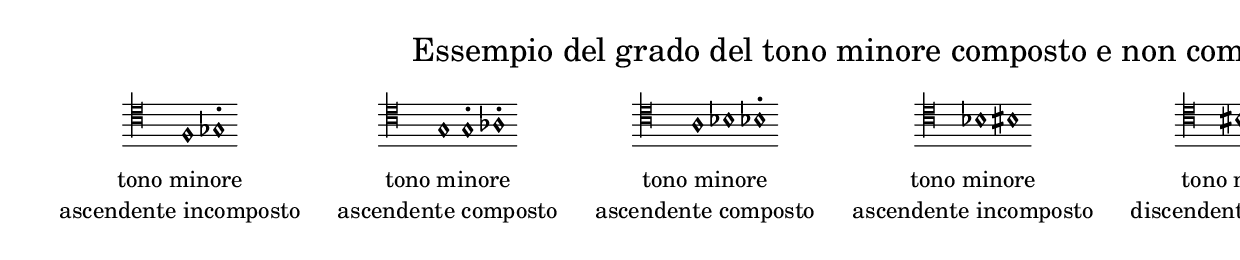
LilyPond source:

\version "2.22.2"

% Auto generated file

\header {
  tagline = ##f
}

dot = {
   \once \override Script.add-stem-support = ##f
   \once \override Script.toward-stem-shift = 0
   \once \override Script.skyline-horizontal-padding = 0
   \once \override Script.direction = 1
   \once \override Script.font-size = 1
}

\markup {
  \center-column {
    \line {
      \center-align
      \fontsize#3 { \concat { \normal-text "Essempio del grado del tono minore composto e non composto"} }
    }
    \null
    \line {
      \center-column {

        \line {
          \score {
            <<
              \new Staff \with { instrumentName = ""} {
                \override Staff.TimeSignature.stencil = ##f
                \override Staff.NoteHead.style = #'baroque
                \accidentalStyle Score.forget
                \override Rest.style = #'mensural
                \override NoteHead.style = #'petrucci
                \cadenzaOn
                \clef "mensural-c4"
                \key c #`((0 . ,NATURAL) (1 . ,NATURAL) (2 . ,NATURAL)
                          (3 . ,NATURAL) (4 . ,NATURAL) (5 . ,NATURAL)
                          (6 . ,NATURAL))  f1   \dot ges1-.  
                \cadenzaOff
              }
            >>
            \layout {
              \context {
                \Score
                \override SpacingSpanner.common-shortest-duration = #(ly:make-moment 1)
              }
            }
          }
        }
        \null
        \line {
          \left-align {  \normal-text "tono minore" }
        }
        \line {
          \left-align {  \normal-text "ascendente incomposto" }
        }

      }
      \hspace #3 
      \center-column {

        \line {
          \score {
            <<
              \new Staff \with { instrumentName = ""} {
                \override Staff.TimeSignature.stencil = ##f
                \override Staff.NoteHead.style = #'baroque
                \accidentalStyle Score.forget
                \override Rest.style = #'mensural
                \override NoteHead.style = #'petrucci
                \cadenzaOn
                \clef "mensural-c4"
                \key c #`((0 . ,NATURAL) (1 . ,NATURAL) (2 . ,NATURAL)
                          (3 . ,NATURAL) (4 . ,NATURAL) (5 . ,NATURAL)
                          (6 . ,NATURAL))  g1   \dot g1-.   \dot as1-.  
                \cadenzaOff
              }
            >>
            \layout {
              \context {
                \Score
                \override SpacingSpanner.common-shortest-duration = #(ly:make-moment 1)
              }
            }
          }
        }
        \null
        \line {
          \left-align {  \normal-text "tono minore" }
        }
        \line {
          \left-align {  \normal-text "ascendente composto" }
        }

      }
      \hspace #3 
      \center-column {

        \line {
          \score {
            <<
              \new Staff \with { instrumentName = ""} {
                \override Staff.TimeSignature.stencil = ##f
                \override Staff.NoteHead.style = #'baroque
                \accidentalStyle Score.forget
                \override Rest.style = #'mensural
                \override NoteHead.style = #'petrucci
                \cadenzaOn
                \clef "mensural-c4"
                \key c #`((0 . ,NATURAL) (1 . ,NATURAL) (2 . ,NATURAL)
                          (3 . ,NATURAL) (4 . ,NATURAL) (5 . ,NATURAL)
                          (6 . ,NATURAL))  a1   bes1   \dot bes1-.  
                \cadenzaOff
              }
            >>
            \layout {
              \context {
                \Score
                \override SpacingSpanner.common-shortest-duration = #(ly:make-moment 1)
              }
            }
          }
        }
        \null
        \line {
          \left-align {  \normal-text "tono minore" }
        }
        \line {
          \left-align {  \normal-text "ascendente composto" }
        }

      }
      \hspace #3 
      \center-column {

        \line {
          \score {
            <<
              \new Staff \with { instrumentName = ""} {
                \override Staff.TimeSignature.stencil = ##f
                \override Staff.NoteHead.style = #'baroque
                \accidentalStyle Score.forget
                \override Rest.style = #'mensural
                \override NoteHead.style = #'petrucci
                \cadenzaOn
                \clef "mensural-c4"
                \key c #`((0 . ,NATURAL) (1 . ,NATURAL) (2 . ,NATURAL)
                          (3 . ,NATURAL) (4 . ,NATURAL) (5 . ,NATURAL)
                          (6 . ,NATURAL))  bes1   bis1  
                \cadenzaOff
              }
            >>
            \layout {
              \context {
                \Score
                \override SpacingSpanner.common-shortest-duration = #(ly:make-moment 1)
              }
            }
          }
        }
        \null
        \line {
          \left-align {  \normal-text "tono minore" }
        }
        \line {
          \left-align {  \normal-text "ascendente incomposto" }
        }

      }
      \hspace #3 
      \center-column {

        \line {
          \score {
            <<
              \new Staff \with { instrumentName = ""} {
                \override Staff.TimeSignature.stencil = ##f
                \override Staff.NoteHead.style = #'baroque
                \accidentalStyle Score.forget
                \override Rest.style = #'mensural
                \override NoteHead.style = #'petrucci
                \cadenzaOn
                \clef "mensural-c4"
                \key c #`((0 . ,NATURAL) (1 . ,NATURAL) (2 . ,NATURAL)
                          (3 . ,NATURAL) (4 . ,NATURAL) (5 . ,NATURAL)
                          (6 . ,NATURAL))  bis1   b1   bes1  
                \cadenzaOff
              }
            >>
            \layout {
              \context {
                \Score
                \override SpacingSpanner.common-shortest-duration = #(ly:make-moment 1)
              }
            }
          }
        }
        \null
        \line {
          \left-align {  \normal-text "tono minore" }
        }
        \line {
          \left-align {  \normal-text "discendente composto" }
        }

      }
      \hspace #3 
      \center-column {

        \line {
          \score {
            <<
              \new Staff \with { instrumentName = ""} {
                \override Staff.TimeSignature.stencil = ##f
                \override Staff.NoteHead.style = #'baroque
                \accidentalStyle Score.forget
                \override Rest.style = #'mensural
                \override NoteHead.style = #'petrucci
                \cadenzaOn
                \clef "mensural-c4"
                \key c #`((0 . ,NATURAL) (1 . ,NATURAL) (2 . ,NATURAL)
                          (3 . ,NATURAL) (4 . ,NATURAL) (5 . ,NATURAL)
                          (6 . ,NATURAL))  ais1   as1  
                \cadenzaOff
              }
            >>
            \layout {
              \context {
                \Score
                \override SpacingSpanner.common-shortest-duration = #(ly:make-moment 1)
              }
            }
          }
        }
        \null
        \line {
          \left-align {  \normal-text "tono minore" }
        }
        \line {
          \left-align {  \normal-text "discendente incomposto" }
        }

      }
      \hspace #3 

    }
  }
}